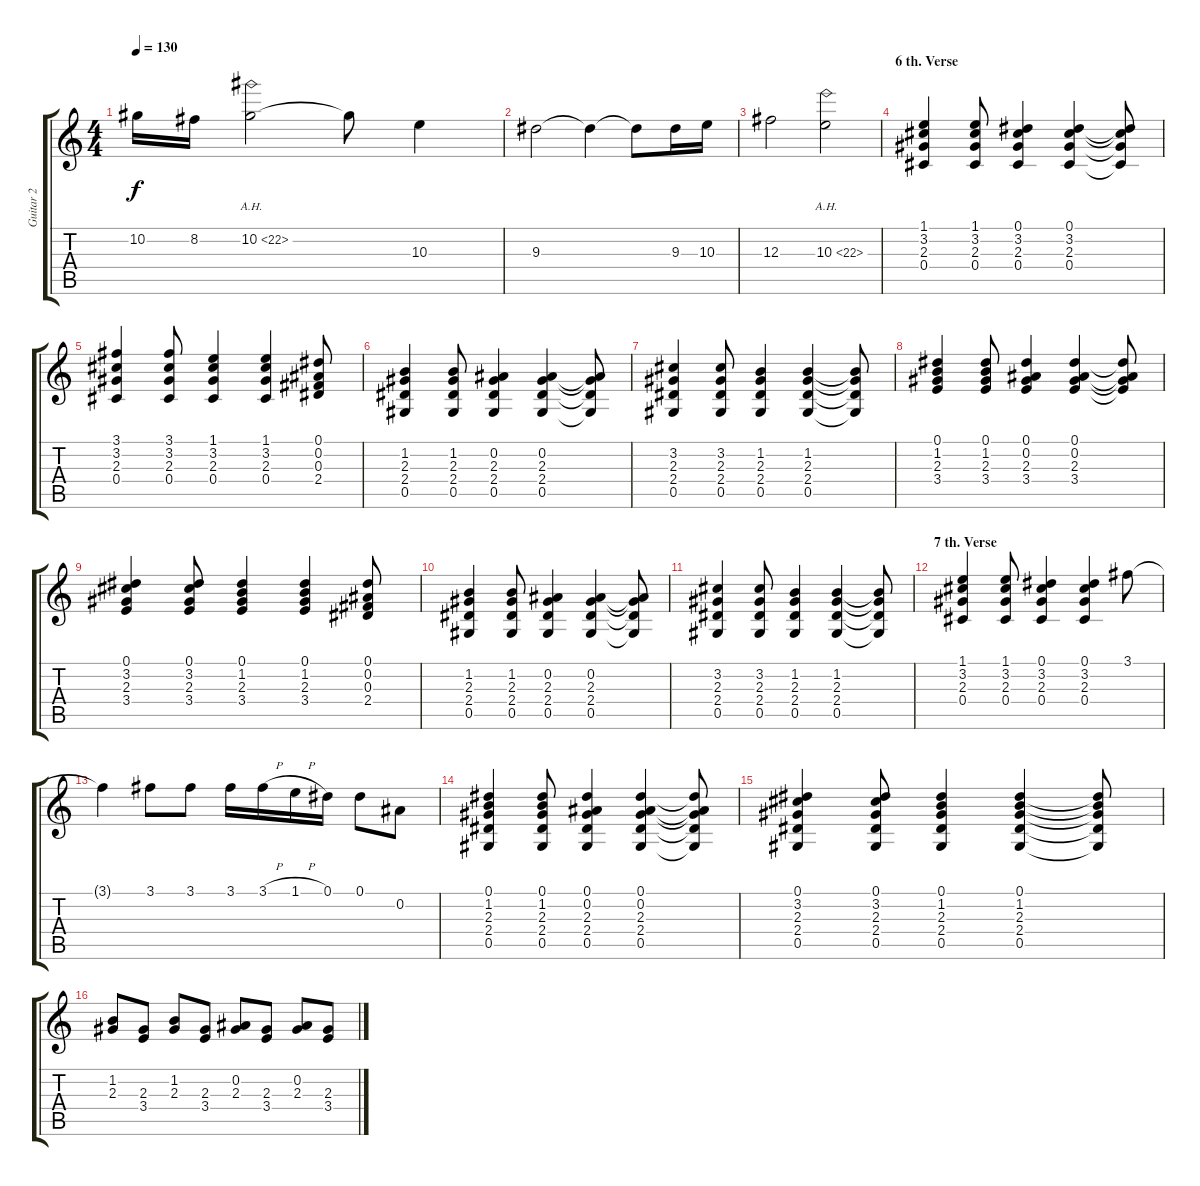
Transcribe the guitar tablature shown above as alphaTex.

\track ("Guitar 2" "Guitar 2") {instrument overdrivenguitar}
\staff {score tabs}
\tuning (Eb4 Bb3 Gb3 Db3 Ab2 Eb2) {hide}
\ts (4 4)
\tempo 130
\clef g2
\ks c
10.2.16{dy f} 8.2.16 10.2{ah 12}.2 10.2{t}.8 10.3.4 |
9.3.2 9.3{t}.4 9.3{t}.8 9.3.16 10.3.16 |
12.3.2 10.3{ah 12}.2 |
\section ("" "6 th. Verse")
(1.1 3.2 2.3 0.4).4 (1.1 3.2 2.3 0.4).8 (0.1 3.2 2.3 0.4).4 (0.1 3.2 2.3 0.4).4 (0.1{t} 3.2{t} 2.3{t} 0.4{t}).8 |
(3.1 3.2 2.3 0.4).4 (3.1 3.2 2.3 0.4).8 (1.1 3.2 2.3 0.4).4 (1.1 3.2 2.3 0.4).4 (0.1 0.2 0.3 2.4).8 |
(1.2 2.3 2.4 0.5).4 (1.2 2.3 2.4 0.5).8 (0.2 2.3 2.4 0.5).4 (0.2 2.3 2.4 0.5).4 (0.2{t} 2.3{t} 2.4{t} 0.5{t}).8 |
(3.2 2.3 2.4 0.5).4 (3.2 2.3 2.4 0.5).8 (1.2 2.3 2.4 0.5).4 (1.2 2.3 2.4 0.5).4 (1.2{t} 2.3{t} 2.4{t} 0.5{t}).8 |
(0.1 1.2 2.3 3.4).4 (0.1 1.2 2.3 3.4).8 (0.1 0.2 2.3 3.4).4 (0.1 0.2 2.3 3.4).4 (0.1{t} 0.2{t} 2.3{t} 3.4{t}).8 |
(0.1 3.2 2.3 3.4).4 (0.1 3.2 2.3 3.4).8 (0.1 1.2 2.3 3.4).4 (0.1 1.2 2.3 3.4).4 (0.1 0.2 0.3 2.4).8 |
(1.2 2.3 2.4 0.5).4 (1.2 2.3 2.4 0.5).8 (0.2 2.3 2.4 0.5).4 (0.2 2.3 2.4 0.5).4 (0.2{t} 2.3{t} 2.4{t} 0.5{t}).8 |
(3.2 2.3 2.4 0.5).4 (3.2 2.3 2.4 0.5).8 (1.2 2.3 2.4 0.5).4 (1.2 2.3 2.4 0.5).4 (1.2{t} 2.3{t} 2.4{t} 0.5{t}).8 |
\section ("" "7 th. Verse")
(1.1 3.2 2.3 0.4).4 (1.1 3.2 2.3 0.4).8 (0.1 3.2 2.3 0.4).4 (0.1 3.2 2.3 0.4).4 3.1.8 |
3.1{t}.4 3.1.8 3.1.8 3.1.16 3.1{h}.16 1.1{h}.16 0.1.16 0.1.8 0.2.8 |
(0.1 1.2 2.3 2.4 0.5).4 (0.1 1.2 2.3 2.4 0.5).8 (0.1 0.2 2.3 2.4 0.5).4 (0.1 0.2 2.3 2.4 0.5).4 (0.1{t} 0.2{t} 2.3{t} 2.4{t} 0.5{t}).8 |
(0.1 3.2 2.3 2.4 0.5).4 (0.1 3.2 2.3 2.4 0.5).8 (0.1 1.2 2.3 2.4 0.5).4 (0.1 1.2 2.3 2.4 0.5).4 (0.1{t} 1.2{t} 2.3{t} 2.4{t} 0.5{t}).8 |
(1.2 2.3).8 (2.3 3.4).8 (1.2 2.3).8 (2.3 3.4).8 (0.2 2.3).8 (2.3 3.4).8 (0.2 2.3).8 (2.3 3.4).8
